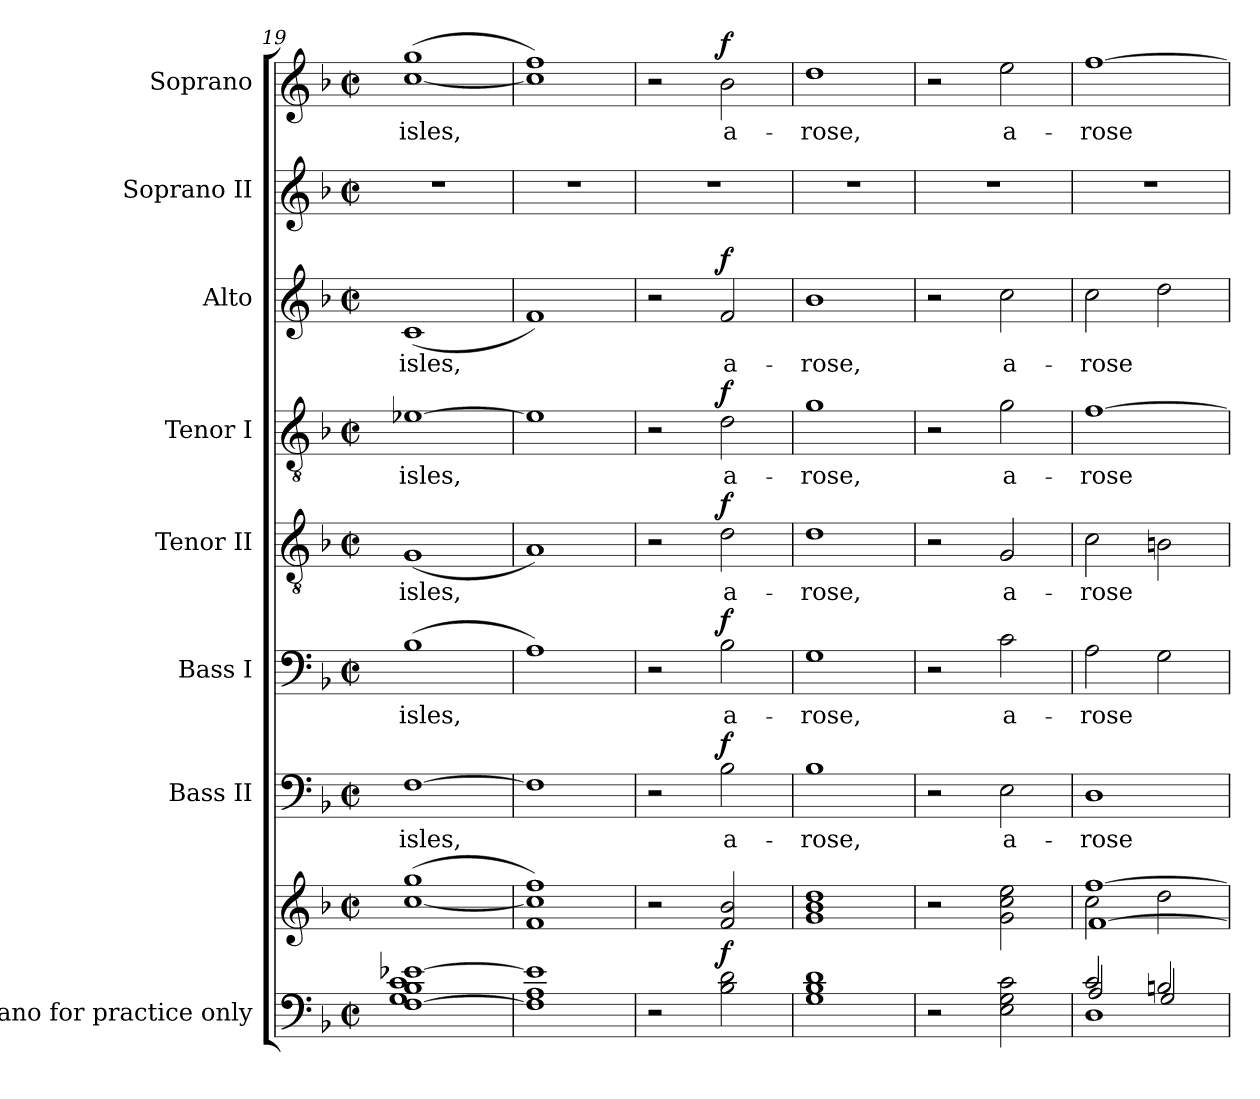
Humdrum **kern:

**kern	**kern	**dynam	**kern	**text	**dynam	**kern	**text	**dynam	**kern	**text	**dynam	**kern	**text	**dynam	**kern	**text	**dynam	**kern	**kern	**text	**dynam
*part8	*part8	*part8	*part7	*part7	*part7	*part6	*part6	*part6	*part5	*part5	*part5	*part4	*part4	*part4	*part3	*part3	*part3	*part2	*part1	*part1	*part1
*staff9	*staff8	*staff8/9	*staff7	*staff7	*staff7	*staff6	*staff6	*staff6	*staff5	*staff5	*staff5	*staff4	*staff4	*staff4	*staff3	*staff3	*staff3	*staff2	*staff1	*staff1	*staff1
*I"Piano for practice only	*	*	*I"Bass II	*	*	*I"Bass I	*	*	*I"Tenor II	*	*	*I"Tenor I	*	*	*I"Alto	*	*	*I"Soprano II	*I"Soprano	*	*
*I'Pno	*	*	*	*	*	*	*	*	*	*	*	*	*	*	*	*	*	*	*	*	*
*clefF4	*clefG2	*	*clefF4	*	*	*clefF4	*	*	*clefGv2	*	*	*clefGv2	*	*	*clefG2	*	*	*clefG2	*clefG2	*	*
*k[b-]	*k[b-]	*	*k[b-]	*	*	*k[b-]	*	*	*k[b-]	*	*	*k[b-]	*	*	*k[b-]	*	*	*k[b-]	*k[b-]	*	*
*M2/2	*M2/2	*	*M2/2	*	*	*M2/2	*	*	*M2/2	*	*	*M2/2	*	*	*M2/2	*	*	*M2/2	*M2/2	*	*
*met(c|)	*met(c|)	*	*met(c|)	*	*	*met(c|)	*	*	*met(c|)	*	*	*met(c|)	*	*	*met(c|)	*	*	*met(c|)	*met(c|)	*	*
=19	=19	=19	=19	=19	=19	=19	=19	=19	=19	=19	=19	=19	=19	=19	=19	=19	=19	=19	=19	=19	=19
*^	*	*	*	*	*	*	*	*	*	*	*	*	*	*	*	*	*	*	*	*	*
!	!	!	!	!	!LO:LY:b	!	!	!LO:LY:b	!	!	!LO:LY:b	!	!	!LO:LY:b	!	!	!LO:LY:b	!	!	!	!LO:LY:b	!
[1F 1B- [1e-X	1G 1c	(>[1cc 1gg	.	[1F	isles,	.	(>1B-	isles,	.	(<1G	isles,	.	[1e-X	isles,	.	(<1c	isles,	.	1r	(>[1cc 1gg	isles,	.
*v	*v	*	*	*	*	*	*	*	*	*	*	*	*	*	*	*	*	*	*	*	*	*
=20	=20	=20	=20	=20	=20	=20	=20	=20	=20	=20	=20	=20	=20	=20	=20	=20	=20	=20	=20	=20	=20
1F] 1A 1e-]	1f 1cc] 1ff)	.	1F]	.	.	1A)	.	.	1A)	.	.	1e-]	.	.	1f)	.	.	1r	1cc] 1ff)	.	.
=21	=21	=21	=21	=21	=21	=21	=21	=21	=21	=21	=21	=21	=21	=21	=21	=21	=21	=21	=21	=21	=21
2r	2r	.	2r	.	.	2r	.	.	2r	.	.	2r	.	.	2r	.	.	1r	2r	.	.
!	!	!LO:DY:a=2	!	!LO:LY:b	!LO:DY:a	!	!LO:LY:b	!LO:DY:a	!	!LO:LY:b	!LO:DY:a	!	!LO:LY:b	!LO:DY:a	!	!LO:LY:b	!LO:DY:a	!	!	!LO:LY:b	!LO:DY:a
2B-\ 2d\	2f/ 2b-/	f	2B-\	a-	f	2B-\	a-	f	2d\	a-	f	2d\	a-	f	2f/	a-	f	.	2b-\	a-	f
=22	=22	=22	=22	=22	=22	=22	=22	=22	=22	=22	=22	=22	=22	=22	=22	=22	=22	=22	=22	=22	=22
!	!	!	!	!LO:LY:b	!	!	!LO:LY:b	!	!	!LO:LY:b	!	!	!LO:LY:b	!	!	!LO:LY:b	!	!	!	!LO:LY:b	!
1G 1B- 1d	1g 1b- 1dd	.	1B-	-rose,	.	1G	-rose,	.	1d	-rose,	.	1g	rose,	.	1b-	-rose,	.	1r	1dd	-rose,	.
=23	=23	=23	=23	=23	=23	=23	=23	=23	=23	=23	=23	=23	=23	=23	=23	=23	=23	=23	=23	=23	=23
2r	2r	.	2r	.	.	2r	.	.	2r	.	.	2r	.	.	2r	.	.	1r	2r	.	.
!	!	!	!	!LO:LY:b	!	!	!LO:LY:b	!	!	!LO:LY:b	!	!	!LO:LY:b	!	!	!LO:LY:b	!	!	!	!LO:LY:b	!
2E\ 2G\ 2c\	2g\ 2cc\ 2ee\	.	2E\	a-	.	2c\	a-	.	2G/	a-	.	2g\	a-	.	2cc\	a-	.	.	2ee\	a-	.
!!LO:LB:g=z
=24	=24	=24	=24	=24	=24	=24	=24	=24	=24	=24	=24	=24	=24	=24	=24	=24	=24	=24	=24	=24	=24
*^	*^	*	*	*	*	*	*	*	*	*	*	*	*	*	*	*	*	*	*	*	*
*	*^	*	*^	*	*	*	*	*	*	*	*	*	*	*	*	*	*	*	*	*	*	*	*
!	!	!	!	!	!	!	!	!LO:LY:b	!	!	!LO:LY:b	!	!	!LO:LY:b	!	!	!LO:LY:b	!	!	!LO:LY:b	!	!	!	!LO:LY:b	!
2c/	2A/	1D	[1ff	2cc\	[1f	.	1D	-rose	.	2A\	-rose	.	2c\	-rose	.	[1f	-rose	.	2cc\	-rose	.	1r	[1ff	-rose	.
2Bn/	2G/	.	.	2dd\	.	.	.	.	.	2G\	.	.	2Bn\	.	.	.	.	.	2dd\	.	.	.	.	.	.
*v	*v	*v	*	*	*	*	*	*	*	*	*	*	*	*	*	*	*	*	*	*	*	*	*	*	*
*	*v	*v	*v	*	*	*	*	*	*	*	*	*	*	*	*	*	*	*	*	*	*	*	*
=	=	=	=	=	=	=	=	=	=	=	=	=	=	=	=	=	=	=	=	=	=
*-	*-	*-	*-	*-	*-	*-	*-	*-	*-	*-	*-	*-	*-	*-	*-	*-	*-	*-	*-	*-	*-
